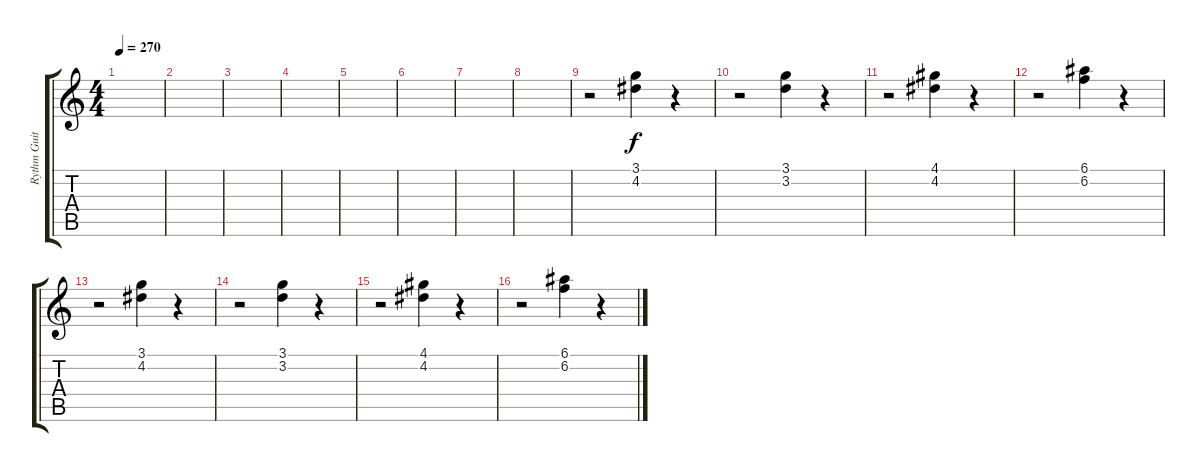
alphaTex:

\track ("Rythm Guitar 2 (Everything Went Numb)" "Rythm Guit") {instrument distortionguitar}
\staff {score tabs}
\tuning (E4 B3 G3 D3 A2 E2) {hide}
\ts (4 4)
\tempo 270
\clef g2
\ks c
|
|
|
|
|
|
|
|
r.2 (3.1 4.2).4 r.4 |
r.2 (3.1 3.2).4 r.4 |
r.2 (4.1 4.2).4 r.4 |
r.2 (6.1 6.2).4 r.4 |
r.2 (3.1 4.2).4 r.4 |
r.2 (3.1 3.2).4 r.4 |
r.2 (4.1 4.2).4 r.4 |
r.2 (6.1 6.2).4 r.4
